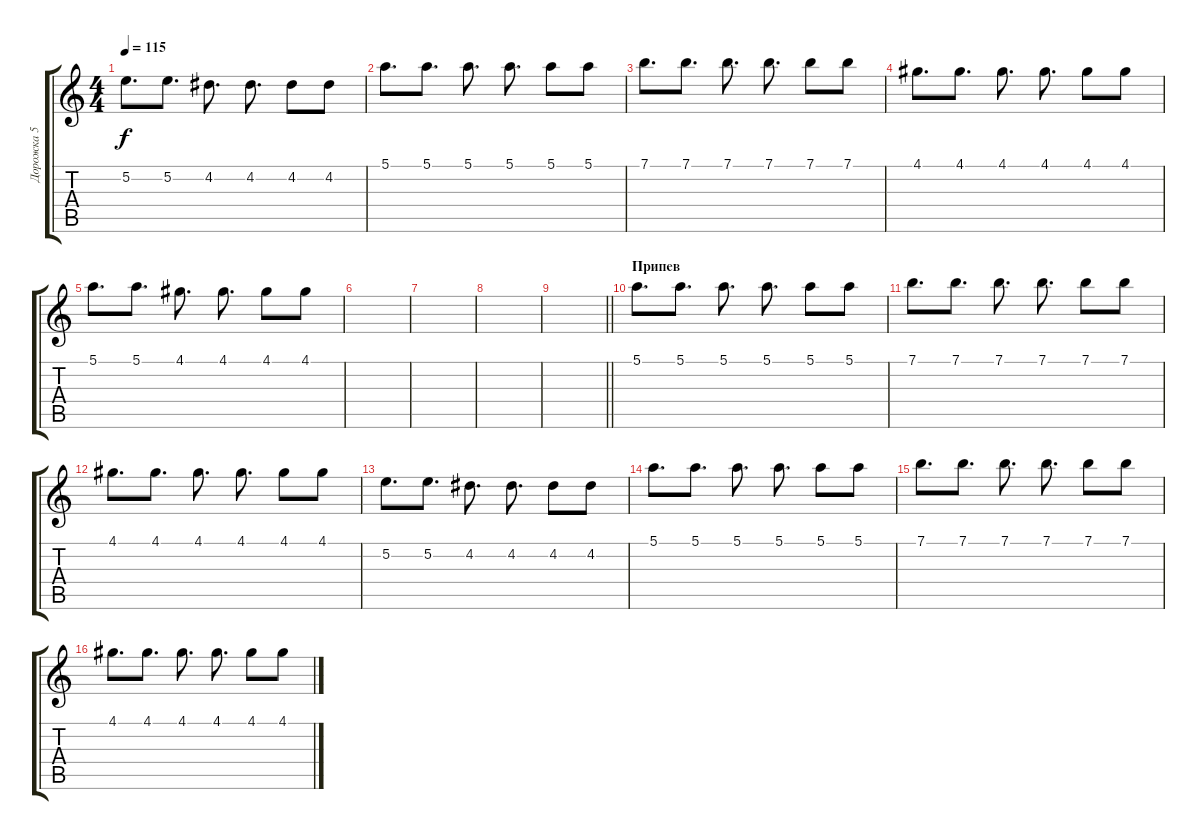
\track ("Дорожка 5" "Дорожка 5") {instrument distortionguitar}
\staff {score tabs}
\tuning (E4 B3 G3 D3 A2 E2) {hide}
\ts (4 4)
\tempo 115
\clef g2
\ks c
5.2.8{d dy f} 5.2.8{d} 4.2.8{d} 4.2.8{d} 4.2.8 4.2.8 |
5.1.8{d} 5.1.8{d} 5.1.8{d} 5.1.8{d} 5.1.8 5.1.8 |
7.1.8{d} 7.1.8{d} 7.1.8{d} 7.1.8{d} 7.1.8 7.1.8 |
4.1.8{d} 4.1.8{d} 4.1.8{d} 4.1.8{d} 4.1.8 4.1.8 |
5.1.8{d} 5.1.8{d} 4.1.8{d} 4.1.8{d} 4.1.8 4.1.8 |
|
|
|
\barLineRight lightlight
|
\section ("" "Припев")
5.1.8{d} 5.1.8{d} 5.1.8{d} 5.1.8{d} 5.1.8 5.1.8 |
7.1.8{d} 7.1.8{d} 7.1.8{d} 7.1.8{d} 7.1.8 7.1.8 |
4.1.8{d} 4.1.8{d} 4.1.8{d} 4.1.8{d} 4.1.8 4.1.8 |
5.2.8{d} 5.2.8{d} 4.2.8{d} 4.2.8{d} 4.2.8 4.2.8 |
5.1.8{d} 5.1.8{d} 5.1.8{d} 5.1.8{d} 5.1.8 5.1.8 |
7.1.8{d} 7.1.8{d} 7.1.8{d} 7.1.8{d} 7.1.8 7.1.8 |
4.1.8{d} 4.1.8{d} 4.1.8{d} 4.1.8{d} 4.1.8 4.1.8
